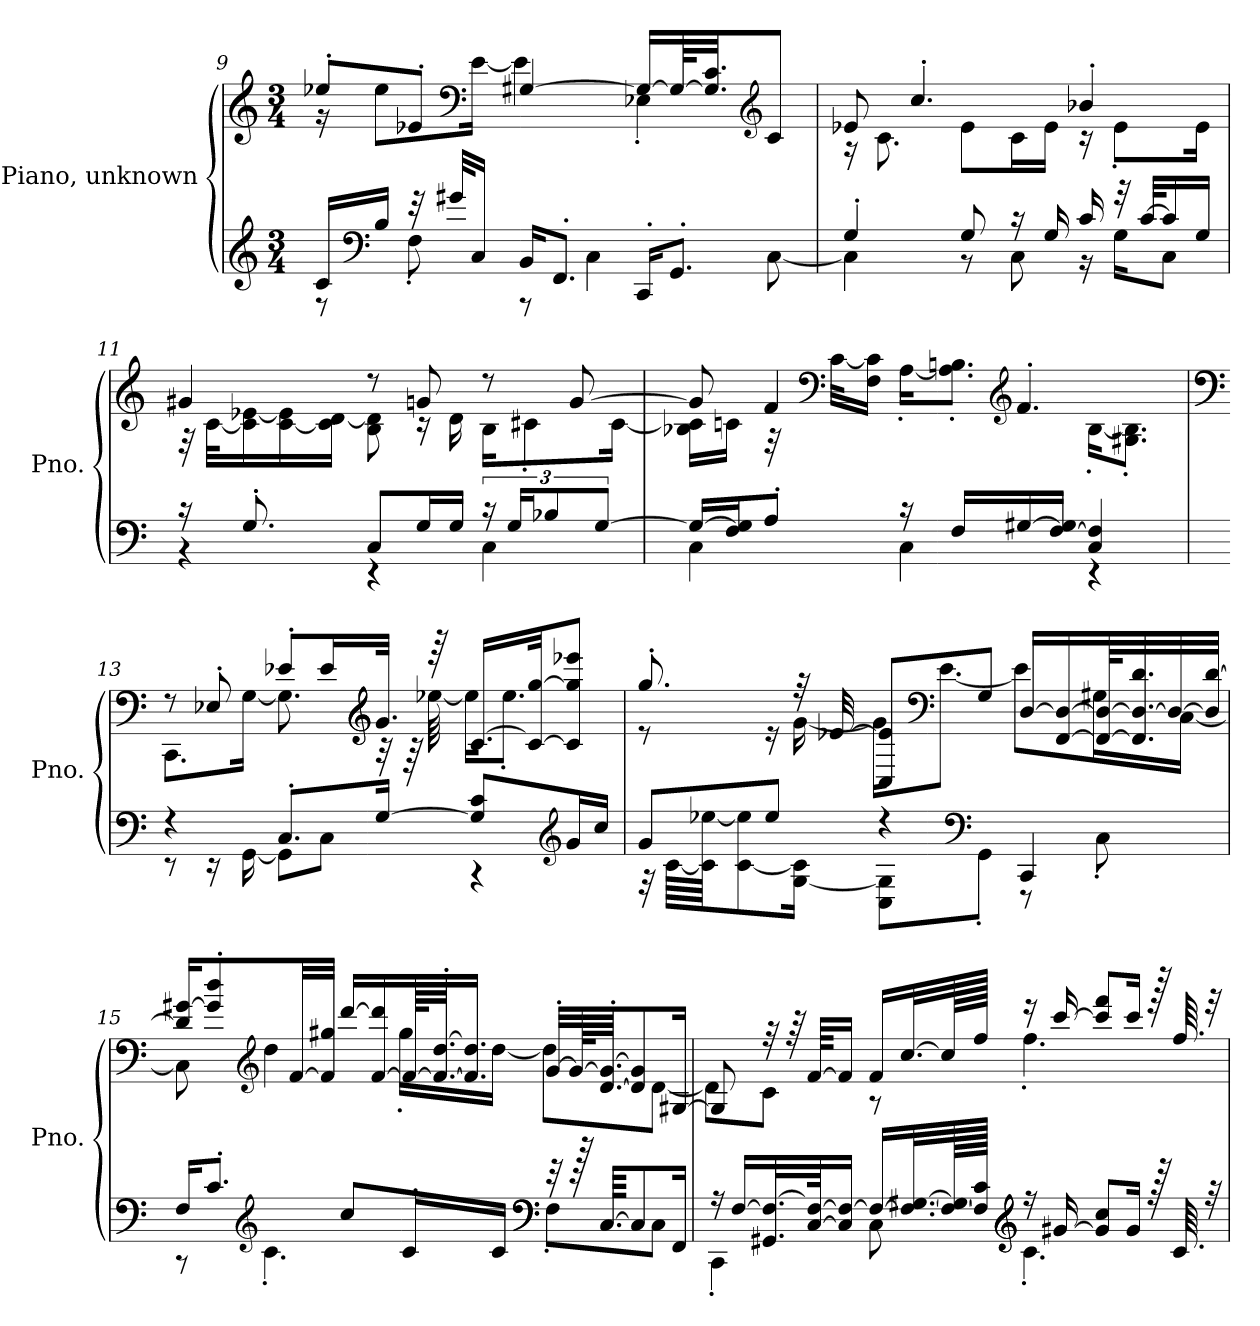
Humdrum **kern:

**kern	**kern
*part1	*part1
*staff2	*staff1
*I"Piano, unknown	*
*I'Pno.	*
*clefG2	*clefG2
*k[]	*k[]
*M3/4	*M3/4
=9	=9
*^	*^
16c/LL	8r	8ee-X'/L	16r
*clefF4	*	*	*
16B/JJ	.	.	8ee-\L
32r	8F'\	8e-X'/J	.
32g#X/KLL	.	.	.
*	*	*clefF4	*
16C/JJ	.	.	[16e-\Jk
16BB/KL	8r	[4G#X/	4e-\]
8.FF'/J	.	.	.
.	4C\	.	.
16CC'/KL	.	16G#/LL_	4E-X'\
8.GG'/J	.	64G#/KL_	.
.	.	32.G#/] 32.c/JJ	.
*	*	*clefG2	*
.	[8C\	8c/J	.
!!LO:LB:g=z	!!
=10	=10	=10	=10
4G'/	4C\]	8e-X/	16r
.	.	.	8.c\
.	.	4.cc'/	.
8G/	8r	.	8e-\L
16r	8C\	.	16c\L
16G/	.	.	16e-\JJ
16c/	16r	4b-X'/	16r
32r	16G\KL	.	8e-'\L
[32c/KLL	.	.	.
16c/]	8C\J	.	.
16G/JJ	.	.	16e-\Jk
=11	=11	=11	=11
16r	4r	4g#X/	32r
.	.	.	[32c\KLL
8.G'/	.	.	16c\] [16e-X\
.	.	.	[16c\ 16e-\]
.	.	.	16c\] [16d\JJ
8C/L	4r	8r	8B\ 8d\]
16G/L	.	8gn/	16r
16G/JJ	.	.	16d\
24r	4C\	8r	16B\KL
24G/KL	.	.	.
.	.	.	8c#X'\
12B-X/	.	.	.
.	.	[8g/	.
[12G/J	.	.	.
.	.	.	[16c#\Jk
!!LO:LB:g=z	!!
=12	=12	=12	=12
16G/LL_	4C\	8g/]	16B-X\ 16c#\]LL
16F/ 16G/]J	.	.	16cn\JJ
8A'/J	.	4f/	32r
*	*	*clefF4	*
.	.	.	[32c\KLL
.	.	.	16F\ 16c\]JJ
16r	4C\	.	[16A'\KL
16F/LL	.	.	8.A\]' 8.Bn\'J
*	*	*clefG2	*
[16G#X/	.	4.f'/	.
[16F/ 16G#/]JJ	.	.	.
4C/ 4F/]	4r	.	[16B'\KL
.	.	.	8.G#X\' 8.B\]'J
=13	=13	=13	=13
*	*	*clefF4	*
4r	8r	8r	8.CC\L
.	16r	8E-X'/	.
.	[16GG\	.	[16G\Jk
8.C'/L	8GG\L]	8e-X'/L	8.G\]
.	8C\J	16e-/L	.
*	*	*clefG2	*
[16G/Jk	.	32.g/JJk	32r
.	.	.	64r
.	.	64r	[64ee-X\
8G/] 8c/L	4r	[16.c/LL	16ee-\KL]
.	.	.	8.ee-'\J
.	.	32c/_ [32gg/JK	.
*clefG2	*	*	*
16g/L	.	8c/] 8gg/] 8eee-X/J	.
16cc/JJ	.	.	.
!!LO:LB:g=z	!!
=14	=14	=14	=14
8g/L	32r	8.gg'/	8r
.	[64c\LLLL	.	.
.	64c\] [64ee-X\JJJ	.	.
.	[8c\ 8ee-\]	.	.
8ee-/J	.	.	16r
.	[16G\ 16c\]Jk	32r	[16g\
.	.	[32e-X/	.
4r	8C\ 8G\]L	8C/ 8e-/]L	16g\KL]
*	*	*clefF4	*
.	.	.	[8.e-\J
*clefF4	*	*	*
.	8GG'\J	8G/J	.
4CC/	8r	[16D/LL	8e-\L]
.	.	[16FF/ 16D/_	.
.	8C'\	64FF/_ 64D/_KL	16G#X\L
.	.	32.FF/] 32.D/_ 32.d/	.
.	.	32D/_	[16C\JJ
.	.	32D/] [32d/JJJ	.
!!LO:LB:g=z	!!
=15	=15	=15	=15
16F/KL	8r	16d/] [16g#X/KL	8C\]
8.c'/J	.	8g#/]' 8dd/'	.
*clefG2	*	*clefG2	*
.	4.c'\	.	4dd\
.	.	[32f/LL	.
.	.	32f/] 32gg#X/JJJ	.
8cc/L	.	[16ddd/LL	.
.	.	[16f/ 16ddd/]	.
16c'/L	.	128f/KLL_	16gg#'\LL
.	.	64.f/_' [64.dd/'JJ	.
.	.	16.f/] 16.dd/]JJ	.
16c/JJ	.	.	[16dd\JJ
*clefF4	*	*	*
32r	8F'\L	[32g#'/LLL	8dd\L]
128r	.	128g#/KL_	.
[64.C/KKKL	.	[64.d/' 64.g#/_'JJJ	.
8C/]	.	8d/] 8g#/]	.
.	8C\J	.	[8d\J
16FF/Jk	.	[16G#X/Jk	.
!!LO:LB:g=z	!!
=16	=16	=16	=16
16r	4CC'\	8G#/]	8d\L]
[16F/LL	.	.	.
32.GG#X/ 32.F/_L	.	32r	8c\J
.	.	64r	.
[64C/ 64F/_JK	.	[64f/KKLL	.
16C/] 16F/_JJ	.	16f/JJ]	.
16F/LL_	8C\	16f/LL	8r
32.F/_ [32.G#X/L	.	[32.cc/L	.
128F/_ 128G#/]LL	.	128cc/LL]	.
128F/] 128c/JJJJJ	.	128ff/JJJJJ	.
*clefG2	*	*	*
16r	4.c'\	16r	4.ff'\
[16g#X/	.	[16ccc/	.
8g#/] 8cc/L	.	8ccc/] 8fff/L	.
16g#/Jk	.	16ccc/Jk	.
128r	.	128r	.
64.c/	.	64.ff/	.
32r	.	32r	.
*v	*v	*	*
*	*v	*v
=	=
*-	*-
